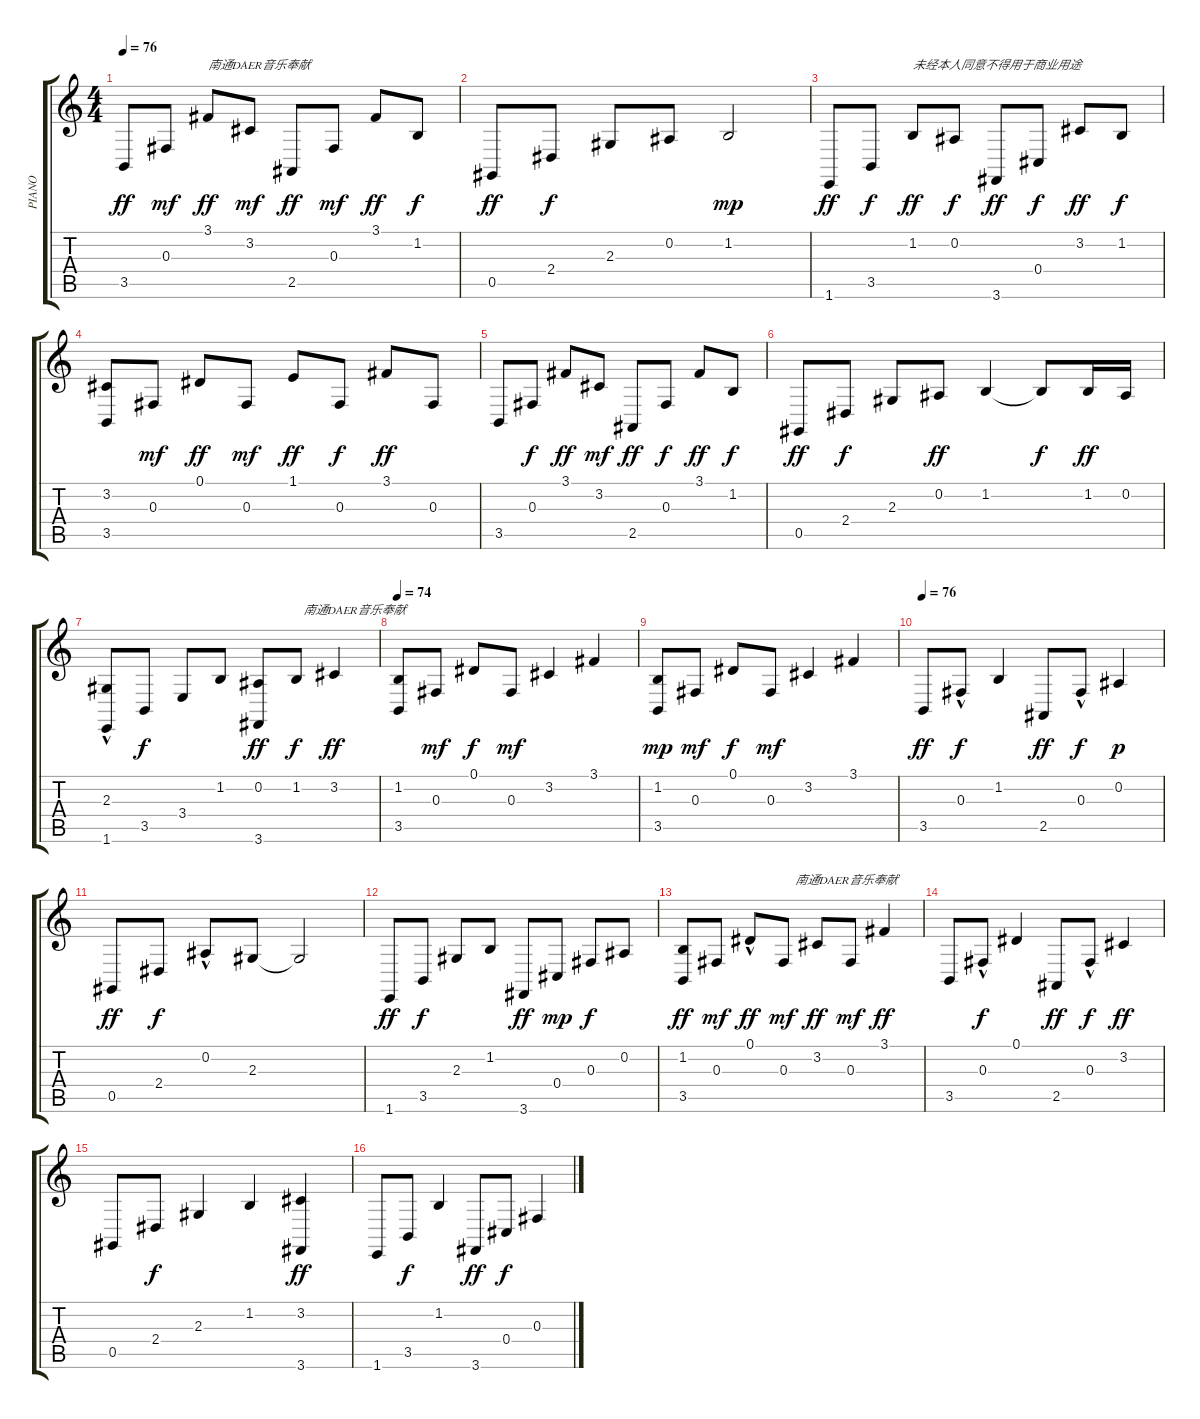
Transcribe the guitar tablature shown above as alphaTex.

\track ("PIANO" "PIANO") {instrument acousticgrandpiano}
\staff {score tabs}
\tuning (Eb4 Bb3 Gb3 Db3 Ab2 Eb2) {hide}
\ts (4 4)
\tempo 76
\clef g2
\ks c
3.5.8{dy ff instrument acousticgrandpiano} 0.3.8{dy mf} 3.1.8{txt "南通DAER音乐奉献" dy ff} 3.2.8{dy mf} 2.5.8{dy ff} 0.3.8{dy mf} 3.1.8{dy ff} 1.2.8{dy f} |
0.5.8{dy ff} 2.4.8{dy f} 2.3.8 0.2.8 1.2.2{dy mp} |
1.6.8{dy ff} 3.5.8{dy f} 1.2.8{txt "未经本人同意不得用于商业用途" dy ff} 0.2.8{dy f} 3.6.8{dy ff} 0.4.8{dy f} 3.2.8{dy ff} 1.2.8{dy f} |
(3.2 3.5).8 0.3.8{dy mf} 0.1.8{dy ff} 0.3.8{dy mf} 1.1.8{dy ff} 0.3.8{dy f} 3.1.8{dy ff} 0.3.8 |
3.5.8 0.3.8{dy f} 3.1.8{dy ff} 3.2.8{dy mf} 2.5.8{dy ff} 0.3.8{dy f} 3.1.8{dy ff} 1.2.8{dy f} |
0.5.8{dy ff} 2.4.8{dy f} 2.3.8 0.2.8{dy ff} 1.2.4 1.2{t}.8{dy f} 1.2.16{dy ff} 0.2.16 |
(2.3{hac} 1.6).8 3.5.8{dy f} 3.4.8 1.2.8 (0.2 3.6).8{txt "               南通DAER音乐奉献" dy ff} 1.2.8{dy f} 3.2.4{dy ff} |
\tempo 74
(1.2 3.5).8 0.3.8{dy mf} 0.1.8{dy f} 0.3.8{dy mf} 3.2.4 3.1.4 |
(1.2 3.5).8{dy mp} 0.3.8{dy mf} 0.1.8{dy f} 0.3.8{dy mf} 3.2.4 3.1.4 |
\tempo 76
3.5.8{dy ff} 0.3{hac}.8{dy f} 1.2.4 2.5.8{dy ff} 0.3{hac}.8{dy f} 0.2.4{dy p} |
0.5.8{dy ff} 2.4.8{dy f} 0.2{hac}.8 2.3.8 2.3{t}.2 |
1.6.8{dy ff} 3.5.8{dy f} 2.3.8 1.2.8 3.6.8{dy ff} 0.4.8{dy mp} 0.3.8{dy f} 0.2.8 |
(1.2 3.5).8{dy ff} 0.3.8{dy mf} 0.1{hac}.8{txt "               南通DAER音乐奉献" dy ff} 0.3.8{dy mf} 3.2.8{dy ff} 0.3.8{dy mf} 3.1.4{dy ff} |
3.5.8 0.3{hac}.8{dy f} 0.1.4 2.5.8{dy ff} 0.3{hac}.8{dy f} 3.2.4{dy ff} |
0.5.8 2.4.8{dy f} 2.3.4 1.2.4 (3.2 3.6).4{dy ff} |
1.6.8 3.5.8{dy f} 1.2.4 3.6.8{dy ff} 0.4.8{dy f} 0.3.4
